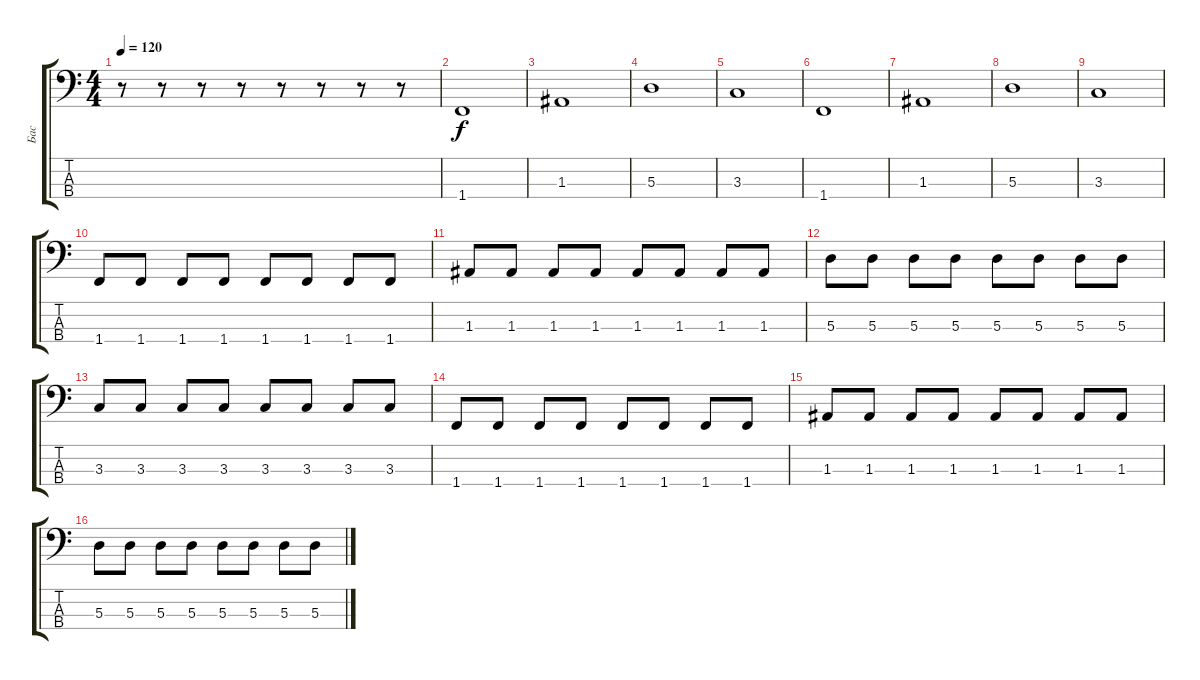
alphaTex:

\track ("Бас" "Бас") {instrument electricbassfinger}
\staff {score tabs}
\tuning (G2 D2 A1 E1) {hide}
\ts (4 4)
\tempo 120
\clef f4
\ks c
r.8{dy f} r.8 r.8 r.8 r.8 r.8 r.8 r.8 |
1.4.1 |
1.3.1 |
5.3.1 |
3.3.1 |
1.4.1 |
1.3.1 |
5.3.1 |
3.3.1 |
1.4.8 1.4.8 1.4.8 1.4.8 1.4.8 1.4.8 1.4.8 1.4.8 |
1.3.8 1.3.8 1.3.8 1.3.8 1.3.8 1.3.8 1.3.8 1.3.8 |
5.3.8 5.3.8 5.3.8 5.3.8 5.3.8 5.3.8 5.3.8 5.3.8 |
3.3.8 3.3.8 3.3.8 3.3.8 3.3.8 3.3.8 3.3.8 3.3.8 |
1.4.8 1.4.8 1.4.8 1.4.8 1.4.8 1.4.8 1.4.8 1.4.8 |
1.3.8 1.3.8 1.3.8 1.3.8 1.3.8 1.3.8 1.3.8 1.3.8 |
5.3.8 5.3.8 5.3.8 5.3.8 5.3.8 5.3.8 5.3.8 5.3.8
